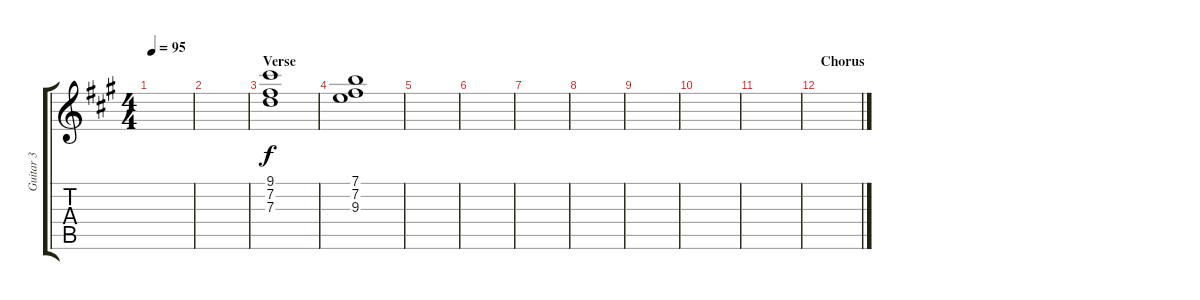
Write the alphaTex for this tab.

\track ("Guitar 3" "Guitar 3") {instrument electricguitarjazz}
\staff {score tabs}
\tuning (E4 B3 G3 D3 A2 E2) {hide}
\ts (4 4)
\tempo 95
\clef g2
\ks a
|
|
\section ("" "Verse")
(9.1 7.2 7.3).1 |
(7.1 7.2 9.3).1 |
|
|
|
|
|
|
|
\section ("" "Chorus")
